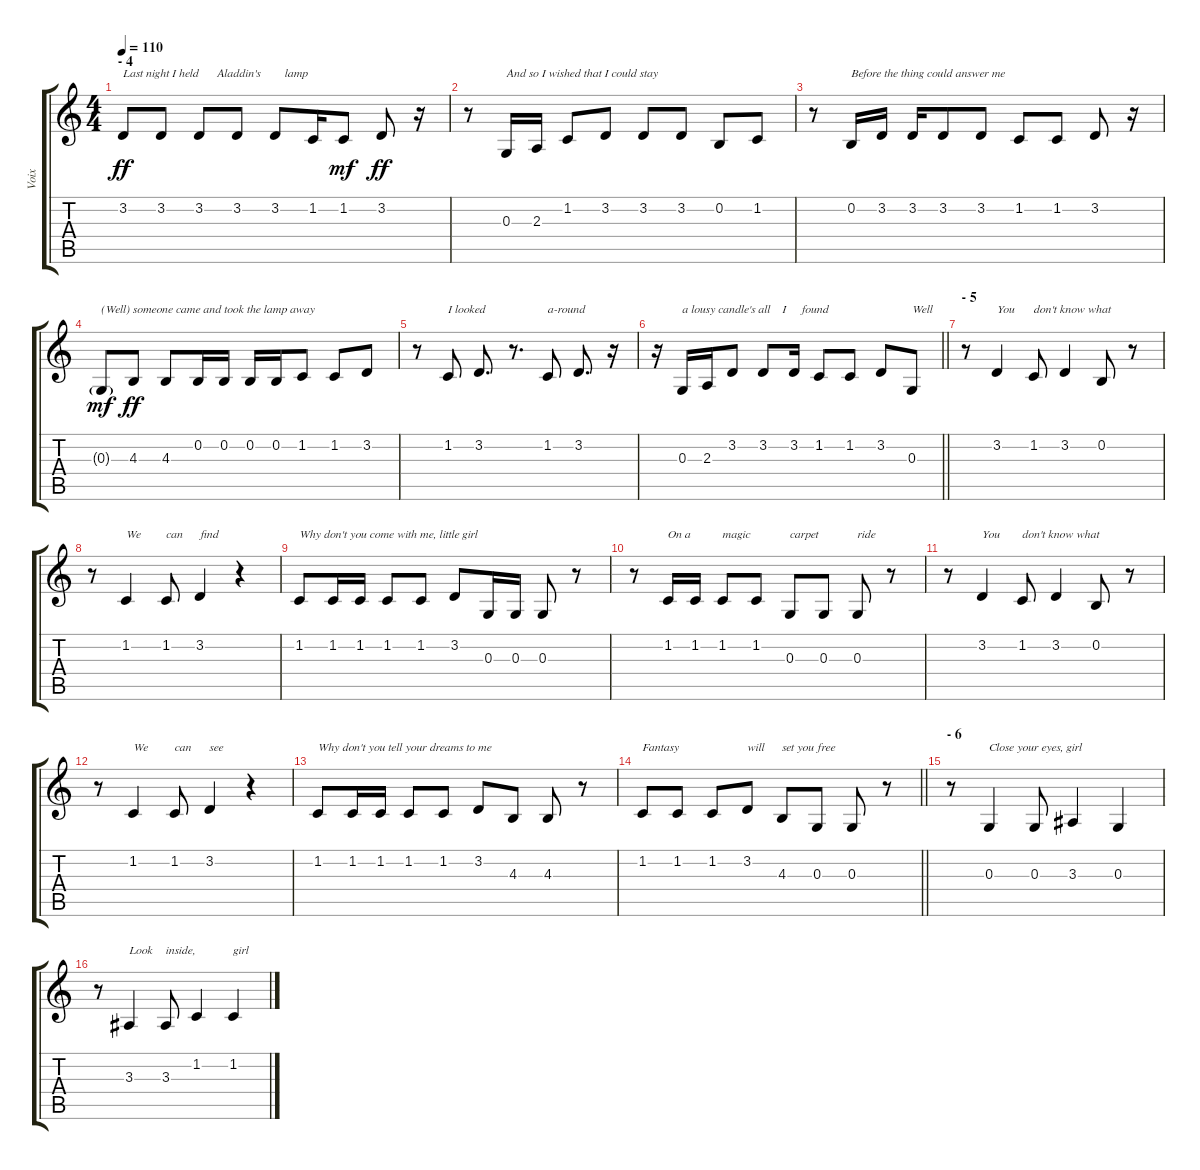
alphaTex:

\track ("Voix" "Voix") {instrument accordion}
\staff {score tabs}
\tuning (E4 B3 G3 D3 A2 E2) {hide}
\ts (4 4)
\section ("" "- 4")
\tempo 110
\clef g2
\ks c
3.2.8{txt "Last night I held      Aladdin's        lamp" dy ff} 3.2.8 3.2.8 3.2.8 3.2.8 1.2.16 1.2.8{dy mf} 3.2.8{dy ff} r.16 |
r.8 0.3.16{txt "And so I wished that I could stay"} 2.3.16 1.2.8 3.2.8 3.2.8 3.2.8 0.2.8 1.2.8 |
r.8 0.2.16{txt "Before the thing could answer me"} 3.2.16 3.2.16 3.2.8 3.2.8 1.2.8 1.2.8 3.2.8 r.16 |
0.3{g}.8{txt "(Well) someone came and took the lamp away" dy mf} 4.3.8{dy ff} 4.3.8 0.2.16 0.2.16 0.2.16 0.2.16 1.2.8 1.2.8 3.2.8 |
r.8 1.2.8{txt "I looked"} 3.2.8{d} r.8{d} 1.2.8{txt "a-round"} 3.2.8{d} r.16 |
\barLineRight lightlight
r.16 0.3.16{txt "a lousy candle's all    I     found"} 2.3.16 3.2.8 3.2.8 3.2.16 1.2.8 1.2.8 3.2.8 0.3.8{txt "Well"} |
\section ("" "- 5")
r.8 3.2.4{txt "You"} 1.2.8{txt "don't know what"} 3.2.4 0.2.8 r.8 |
r.8 1.2.4{txt "We"} 1.2.8{txt "can"} 3.2.4{txt "find"} r.4 |
1.2.8{txt "Why don't you come with me, little girl"} 1.2.16 1.2.16 1.2.8 1.2.8 3.2.8 0.3.16 0.3.16 0.3.8 r.8 |
r.8 1.2.16{txt "On a"} 1.2.16 1.2.8{txt "magic"} 1.2.8 0.3.8{txt "carpet"} 0.3.8 0.3.8{txt "ride"} r.8 |
r.8 3.2.4{txt "You"} 1.2.8{txt "don't know what"} 3.2.4 0.2.8 r.8 |
r.8 1.2.4{txt "We"} 1.2.8{txt "can"} 3.2.4{txt "see"} r.4 |
1.2.8{txt "Why don't you tell your dreams to me"} 1.2.16 1.2.16 1.2.8 1.2.8 3.2.8 4.3.8 4.3.8 r.8 |
\barLineRight lightlight
1.2.8{txt "Fantasy"} 1.2.8 1.2.8 3.2.8{txt "will"} 4.3.8{txt "set you free"} 0.3.8 0.3.8 r.8 |
\section ("" "- 6")
r.8 0.3.4{txt "Close your eyes, girl"} 0.3.8 3.3.4 0.3.4 |
r.8 3.3.4{txt "Look"} 3.3.8{txt "inside,"} 1.2.4 1.2.4{txt "girl"}
